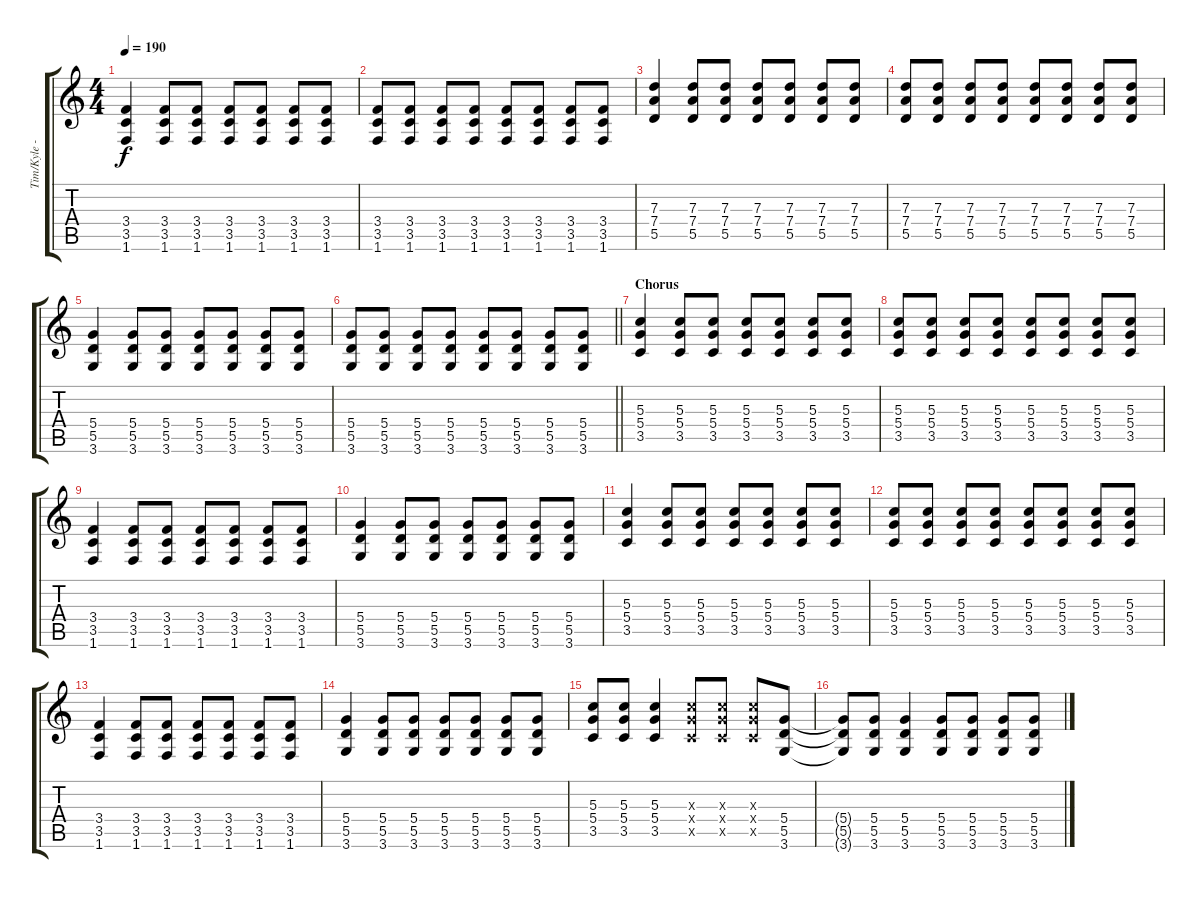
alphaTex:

\track ("Tim/Kyle - Guitar" "Tim/Kyle -") {instrument distortionguitar}
\staff {score tabs}
\tuning (E4 B3 G3 D3 A2 E2) {hide}
\ts (4 4)
\tempo 190
\clef g2
\ks c
(3.4 3.5 1.6).4{dy f} (3.4 3.5 1.6).8 (3.4 3.5 1.6).8 (3.4 3.5 1.6).8 (3.4 3.5 1.6).8 (3.4 3.5 1.6).8 (3.4 3.5 1.6).8 |
(3.4 3.5 1.6).8 (3.4 3.5 1.6).8 (3.4 3.5 1.6).8 (3.4 3.5 1.6).8 (3.4 3.5 1.6).8 (3.4 3.5 1.6).8 (3.4 3.5 1.6).8 (3.4 3.5 1.6).8 |
(7.3 7.4 5.5).4 (7.3 7.4 5.5).8 (7.3 7.4 5.5).8 (7.3 7.4 5.5).8 (7.3 7.4 5.5).8 (7.3 7.4 5.5).8 (7.3 7.4 5.5).8 |
(7.3 7.4 5.5).8 (7.3 7.4 5.5).8 (7.3 7.4 5.5).8 (7.3 7.4 5.5).8 (7.3 7.4 5.5).8 (7.3 7.4 5.5).8 (7.3 7.4 5.5).8 (7.3 7.4 5.5).8 |
(5.4 5.5 3.6).4 (5.4 5.5 3.6).8 (5.4 5.5 3.6).8 (5.4 5.5 3.6).8 (5.4 5.5 3.6).8 (5.4 5.5 3.6).8 (5.4 5.5 3.6).8 |
\barLineRight lightlight
(5.4 5.5 3.6).8 (5.4 5.5 3.6).8 (5.4 5.5 3.6).8 (5.4 5.5 3.6).8 (5.4 5.5 3.6).8 (5.4 5.5 3.6).8 (5.4 5.5 3.6).8 (5.4 5.5 3.6).8 |
\section ("" "Chorus")
(5.3 5.4 3.5).4 (5.3 5.4 3.5).8 (5.3 5.4 3.5).8 (5.3 5.4 3.5).8 (5.3 5.4 3.5).8 (5.3 5.4 3.5).8 (5.3 5.4 3.5).8 |
(5.3 5.4 3.5).8 (5.3 5.4 3.5).8 (5.3 5.4 3.5).8 (5.3 5.4 3.5).8 (5.3 5.4 3.5).8 (5.3 5.4 3.5).8 (5.3 5.4 3.5).8 (5.3 5.4 3.5).8 |
(3.4 3.5 1.6).4 (3.4 3.5 1.6).8 (3.4 3.5 1.6).8 (3.4 3.5 1.6).8 (3.4 3.5 1.6).8 (3.4 3.5 1.6).8 (3.4 3.5 1.6).8 |
(5.4 5.5 3.6).4 (5.4 5.5 3.6).8 (5.4 5.5 3.6).8 (5.4 5.5 3.6).8 (5.4 5.5 3.6).8 (5.4 5.5 3.6).8 (5.4 5.5 3.6).8 |
(5.3 5.4 3.5).4 (5.3 5.4 3.5).8 (5.3 5.4 3.5).8 (5.3 5.4 3.5).8 (5.3 5.4 3.5).8 (5.3 5.4 3.5).8 (5.3 5.4 3.5).8 |
(5.3 5.4 3.5).8 (5.3 5.4 3.5).8 (5.3 5.4 3.5).8 (5.3 5.4 3.5).8 (5.3 5.4 3.5).8 (5.3 5.4 3.5).8 (5.3 5.4 3.5).8 (5.3 5.4 3.5).8 |
(3.4 3.5 1.6).4 (3.4 3.5 1.6).8 (3.4 3.5 1.6).8 (3.4 3.5 1.6).8 (3.4 3.5 1.6).8 (3.4 3.5 1.6).8 (3.4 3.5 1.6).8 |
(5.4 5.5 3.6).4 (5.4 5.5 3.6).8 (5.4 5.5 3.6).8 (5.4 5.5 3.6).8 (5.4 5.5 3.6).8 (5.4 5.5 3.6).8 (5.4 5.5 3.6).8 |
(5.3 5.4 3.5).8 (5.3 5.4 3.5).8 (5.3 5.4 3.5).4 (5.3{x} 5.4{x} 3.5{x}).8 (5.3{x} 5.4{x} 3.5{x}).8 (5.3{x} 5.4{x} 3.5{x}).8 (5.4 5.5 3.6).8 |
(5.4{t} 5.5{t} 3.6{t}).8 (5.4 5.5 3.6).8 (5.4 5.5 3.6).4 (5.4 5.5 3.6).8 (5.4 5.5 3.6).8 (5.4 5.5 3.6).8 (5.4 5.5 3.6).8
